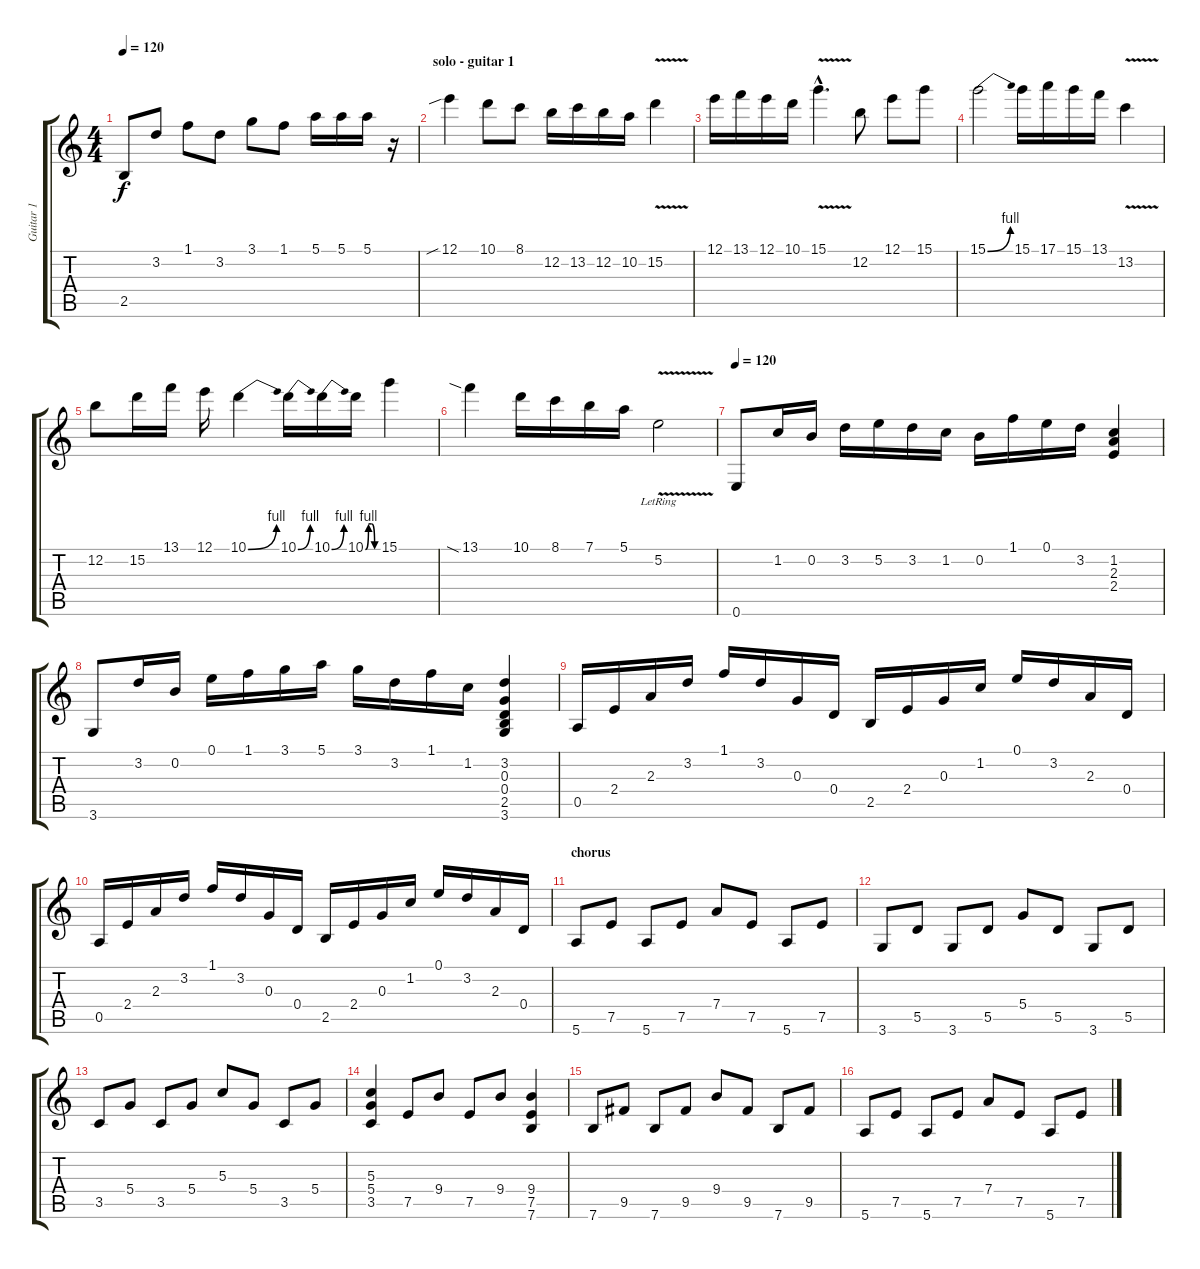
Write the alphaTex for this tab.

\track ("Guitar 1" "Guitar 1") {instrument acousticguitarnylon}
\staff {score tabs}
\tuning (E4 B3 G3 D3 A2 E2) {hide}
\ts (4 4)
\tempo 120
\clef g2
\ks c
2.5.8{dy f} 3.2.8 1.1.8 3.2.8 3.1.8 1.1.8 5.1.16 5.1.16 5.1.16 r.16{instrument distortionguitar} |
\section ("" "solo - guitar 1")
12.1{sib}.4 10.1.8 8.1.8 12.2.16 13.2.16 12.2.16 10.2.16 15.2{v}.4 |
12.1.16 13.1.16 12.1.16 10.1.16 15.1{v hac}.4{d} 12.2.8 12.1.8 15.1.8 |
15.1{be (bend 0 0 60 4)}.2 15.1.16 17.1.16 15.1.16 13.1.16 13.2{v}.4 |
12.2.8 15.2.16 13.1.16 12.1.16 10.1{be (bend 0 0 60 4)}.4 10.1{be (bend 0 0 60 4)}.16 10.1{be (bend 0 0 60 4)}.16 10.1{be (custom 0 0 15 4 30 4 45 0 60 0)}.16 15.1.4 |
13.1{sia}.4 10.1.16 8.1.16 7.1.16 5.1.16 5.2{v lr}.2 |
\tempo 120
0.6.8{instrument acousticguitarnylon} 1.2.16 0.2.16 3.2.16 5.2.16 3.2.16 1.2.16 0.2.16 1.1.16 0.1.16 3.2.16 (1.2 2.3 2.4).4 |
3.6.8 3.2.16 0.2.16 0.1.16 1.1.16 3.1.16 5.1.16 3.1.16 3.2.16 1.1.16 1.2.16 (3.2 0.3 0.4 2.5 3.6).4 |
0.5.16 2.4.16 2.3.16 3.2.16 1.1.16 3.2.16 0.3.16 0.4.16 2.5.16 2.4.16 0.3.16 1.2.16 0.1.16 3.2.16 2.3.16 0.4.16 |
0.5.16 2.4.16 2.3.16 3.2.16 1.1.16 3.2.16 0.3.16 0.4.16 2.5.16 2.4.16 0.3.16 1.2.16 0.1.16 3.2.16 2.3.16 0.4.16 |
\section ("" "chorus")
5.6.8 7.5.8 5.6.8 7.5.8 7.4.8 7.5.8 5.6.8 7.5.8 |
3.6.8 5.5.8 3.6.8 5.5.8 5.4.8 5.5.8 3.6.8 5.5.8 |
3.5.8 5.4.8 3.5.8 5.4.8 5.3.8 5.4.8 3.5.8 5.4.8 |
(5.3 5.4 3.5).4 7.5.8 9.4.8 7.5.8 9.4.8 (9.4 7.5 7.6).4 |
7.6.8 9.5.8 7.6.8 9.5.8 9.4.8 9.5.8 7.6.8 9.5.8 |
5.6.8 7.5.8 5.6.8 7.5.8 7.4.8 7.5.8 5.6.8 7.5.8
